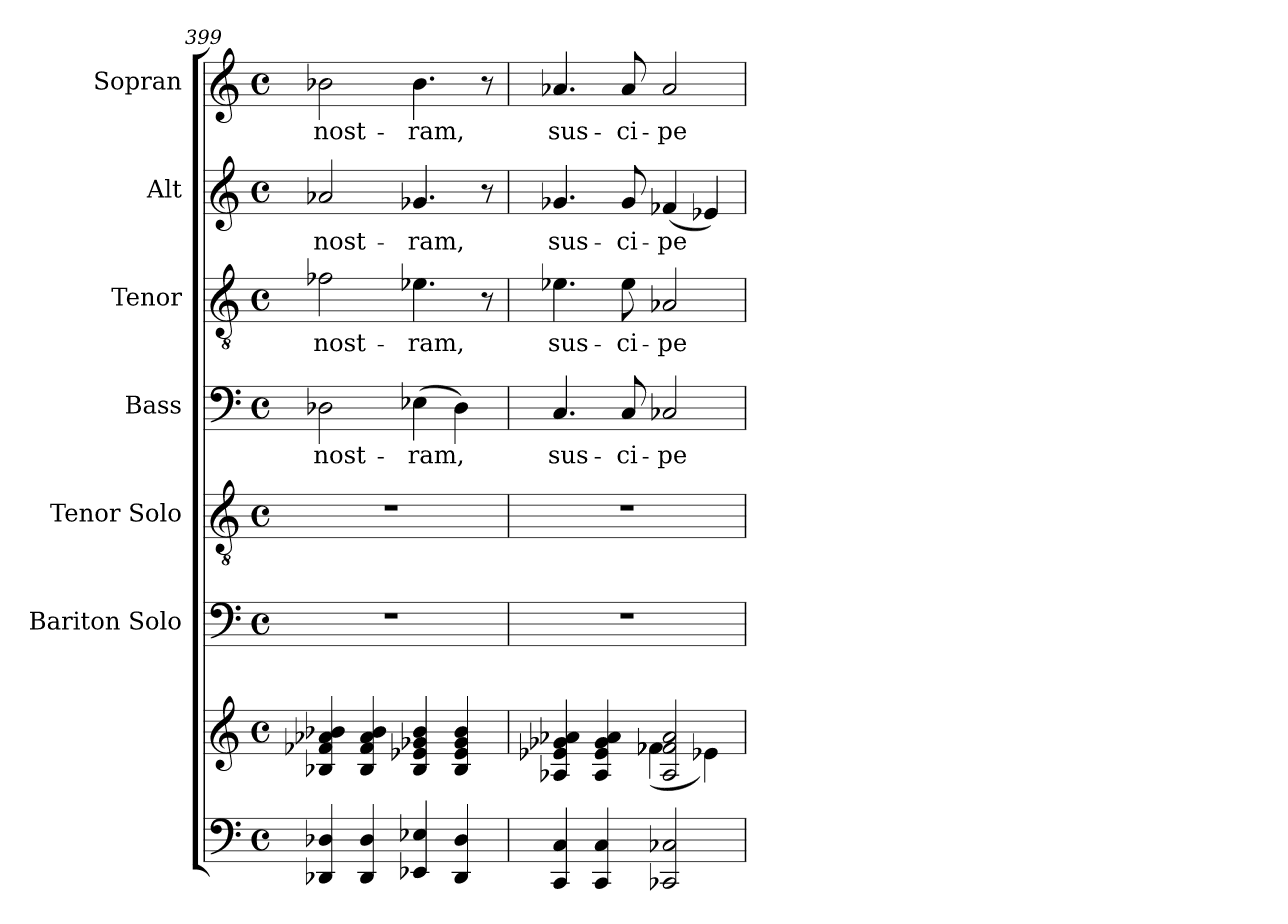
**kern	**kern	**kern	**kern	**kern	**text	**kern	**text	**kern	**text	**kern	**text
*part7	*part7	*part6	*part5	*part4	*part4	*part3	*part3	*part2	*part2	*part1	*part1
*staff8	*staff7	*staff6	*staff5	*staff4	*staff4	*staff3	*staff3	*staff2	*staff2	*staff1	*staff1
*	*	*I"Bariton Solo	*I"Tenor Solo	*I"Bass	*	*I"Tenor	*	*I"Alt	*	*I"Sopran	*
*	*	*	*	*I'B.	*	*I'T.	*	*I'A.	*	*I'S.	*
*clefF4	*clefG2	*clefF4	*clefGv2	*clefF4	*	*clefGv2	*	*clefG2	*	*clefG2	*
*k[]	*k[]	*k[]	*k[]	*k[]	*	*k[]	*	*k[]	*	*k[]	*
*C:	*C:	*C:	*C:	*C:	*	*C:	*	*C:	*	*C:	*
*M4/4	*M4/4	*M4/4	*M4/4	*M4/4	*	*M4/4	*	*M4/4	*	*M4/4	*
*met(c)	*met(c)	*met(c)	*met(c)	*met(c)	*	*met(c)	*	*met(c)	*	*met(c)	*
=399	=399	=399	=399	=399	=399	=399	=399	=399	=399	=399	=399
!	!	!	!	!	!LO:LY:b	!	!LO:LY:b	!	!LO:LY:b	!	!LO:LY:b
4DD-X/ 4D-X/	4B-X/ 4f-X/ 4a-X/ 4b-X/	1r	1r	2D-X\	nost-	2f-X\	nost-	2a-X/	nost-	2b-X\	nost-
4DD-/ 4D-/	4B-/ 4f-/ 4a-/ 4b-/	.	.	.	.	.	.	.	.	.	.
!	!	!	!	!	!LO:LY:b	!	!LO:LY:b	!	!LO:LY:b	!	!LO:LY:b
4EE-X/ 4E-X/	4B-/ 4e-X/ 4g-X/ 4b-/	.	.	(>4E-X\	-ram,	4.e-X\	-ram,	4.g-X/	-ram,	4.b-\	-ram,
4DD-/ 4D-/	4B-/ 4e-/ 4g-/ 4b-/	.	.	4D-\)	.	.	.	.	.	.	.
.	.	.	.	.	.	8r	.	8r	.	8r	.
=400	=400	=400	=400	=400	=400	=400	=400	=400	=400	=400	=400
*	*^	*	*	*	*	*	*	*	*	*	*
!	!	!	!	!	!	!LO:LY:b	!	!LO:LY:b	!	!LO:LY:b	!	!LO:LY:b
4CC/ 4C/	4A-X/ 4e-X/ 4g-X/ 4a-X/	2ryy	1r	1r	4.C/	sus-	4.e-X\	sus-	4.g-X/	sus-	4.a-X/	sus-
4CC/ 4C/	4A-/ 4e-/ 4g-/ 4a-/	.	.	.	.	.	.	.	.	.	.	.
!	!	!	!	!	!	!LO:LY:b	!	!LO:LY:b	!	!LO:LY:b	!	!LO:LY:b
.	.	.	.	.	8C/	-ci-	8e-\	-ci-	8g-/	-ci-	8a-/	-ci-
!	!	!	!	!	!	!LO:LY:b	!	!LO:LY:b	!	!LO:LY:b	!	!LO:LY:b
2CC-X/ 2C-X/	2A-/ 2f-X/ 2a-/	(<4f-\	.	.	2C-X/	-pe	2A-X/	-pe	(<4f-X/	-pe	2a-/	-pe
.	.	4e-X\)	.	.	.	.	.	.	4e-X/)	.	.	.
*	*v	*v	*	*	*	*	*	*	*	*	*	*
=	=	=	=	=	=	=	=	=	=	=	=
*-	*-	*-	*-	*-	*-	*-	*-	*-	*-	*-	*-
